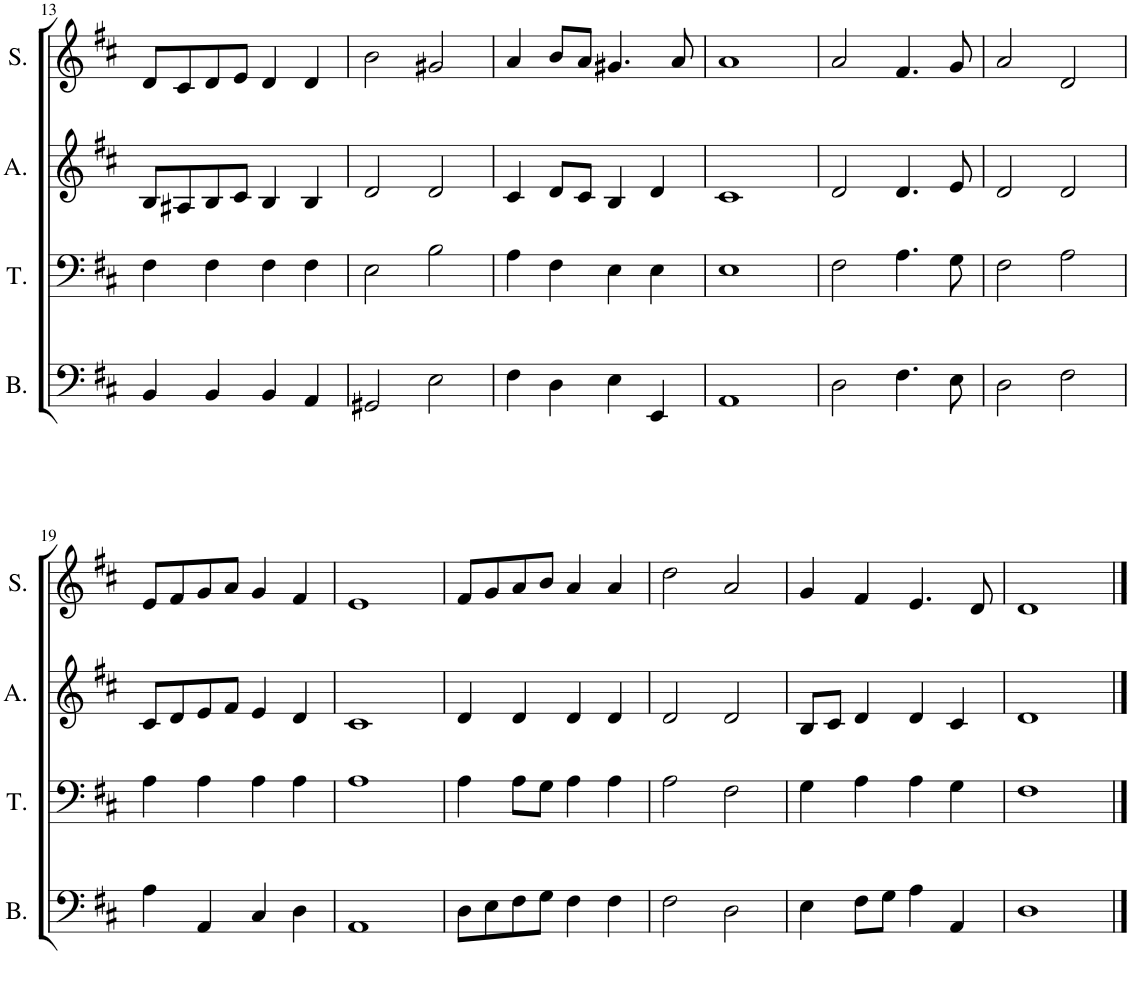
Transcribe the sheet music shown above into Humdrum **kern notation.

**kern	**kern	**kern	**kern
*part4	*part3	*part2	*part1
*staff4	*staff3	*staff2	*staff1
*I"Bass	*I"Tenor	*I"Alto	*I"Soprano
*I'B.	*I'T.	*I'A.	*I'S.
!!LO:PB:g=z
*clefF4	*clefF4	*clefG2	*clefG2
*k[f#c#]	*k[f#c#]	*k[f#c#]	*k[f#c#]
*M4/4	*M4/4	*M4/4	*M4/4
=13	=13	=13	=13
4BB/	4F#\	8B/L	8d/L
.	.	8A#X/	8c#/
4BB/	4F#\	8B/	8d/
.	.	8c#/J	8e/J
4BB/	4F#\	4B/	4d/
4AA/	4F#\	4B/	4d/
=14	=14	=14	=14
2GG#X/	2E\	2d/	2b\
2E\	2B\	2d/	2g#X/
=15	=15	=15	=15
4F#\	4A\	4c#/	4a/
4D\	4F#\	8d/L	8b/L
.	.	8c#/J	8a/J
4E\	4E\	4B/	4.g#X/
4EE/	4E\	4d/	.
.	.	.	8a/
=16	=16	=16	=16
1AA	1E	1c#	1a
=17	=17	=17	=17
2D\	2F#\	2d/	2a/
4.F#\	4.A\	4.d/	4.f#/
8E\	8G\	8e/	8g/
=18	=18	=18	=18
2D\	2F#\	2d/	2a/
2F#\	2A\	2d/	2d/
!!LO:LB:g=z
=19	=19	=19	=19
4A\	4A\	8c#/L	8e/L
.	.	8d/	8f#/
4AA/	4A\	8e/	8g/
.	.	8f#/J	8a/J
4C#/	4A\	4e/	4g/
4D\	4A\	4d/	4f#/
=20	=20	=20	=20
1AA	1A	1c#	1e
=21	=21	=21	=21
8D\L	4A\	4d/	8f#/L
8E\	.	.	8g/
8F#\	8A\L	4d/	8a/
8G\J	8G\J	.	8b/J
4F#\	4A\	4d/	4a/
4F#\	4A\	4d/	4a/
=22	=22	=22	=22
2F#\	2A\	2d/	2dd\
2D\	2F#\	2d/	2a/
=23	=23	=23	=23
4E\	4G\	8B/L	4g/
.	.	8c#/J	.
8F#\L	4A\	4d/	4f#/
8G\J	.	.	.
4A\	4A\	4d/	4.e/
4AA/	4G\	4c#/	.
.	.	.	8d/
=24	=24	=24	=24
1D	1F#	1d	1d
==	==	==	==
*-	*-	*-	*-
